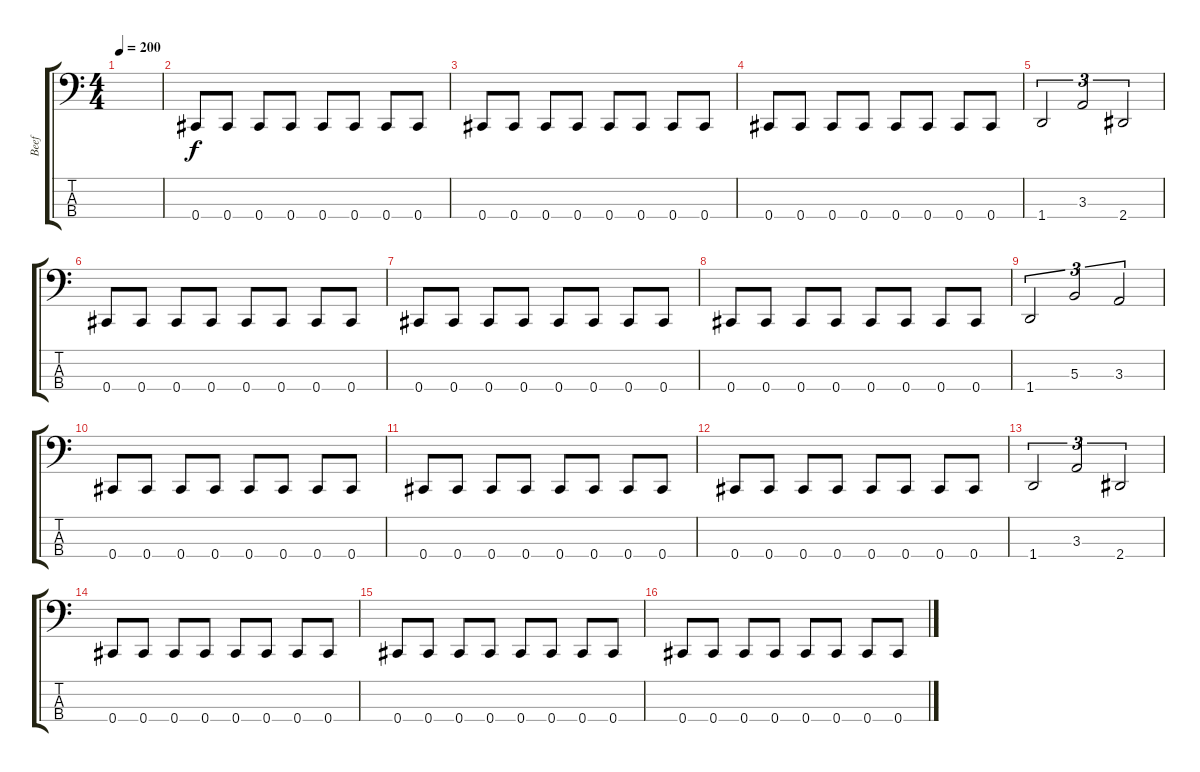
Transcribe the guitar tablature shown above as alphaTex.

\track ("Beef" "Beef") {instrument electricbassfinger}
\staff {score tabs}
\tuning (E2 B1 Gb1 Db1) {hide}
\ts (4 4)
\tempo 200
\clef f4
\ks c
|
0.4.8 0.4.8 0.4.8 0.4.8 0.4.8 0.4.8 0.4.8 0.4.8 |
0.4.8 0.4.8 0.4.8 0.4.8 0.4.8 0.4.8 0.4.8 0.4.8 |
0.4.8 0.4.8 0.4.8 0.4.8 0.4.8 0.4.8 0.4.8 0.4.8 |
1.4.2{tu (3 2)} 3.3.2{tu (3 2)} 2.4.2{tu (3 2)} |
0.4.8 0.4.8 0.4.8 0.4.8 0.4.8 0.4.8 0.4.8 0.4.8 |
0.4.8 0.4.8 0.4.8 0.4.8 0.4.8 0.4.8 0.4.8 0.4.8 |
0.4.8 0.4.8 0.4.8 0.4.8 0.4.8 0.4.8 0.4.8 0.4.8 |
1.4.2{tu (3 2)} 5.3.2{tu (3 2)} 3.3.2{tu (3 2)} |
0.4.8 0.4.8 0.4.8 0.4.8 0.4.8 0.4.8 0.4.8 0.4.8 |
0.4.8 0.4.8 0.4.8 0.4.8 0.4.8 0.4.8 0.4.8 0.4.8 |
0.4.8 0.4.8 0.4.8 0.4.8 0.4.8 0.4.8 0.4.8 0.4.8 |
1.4.2{tu (3 2)} 3.3.2{tu (3 2)} 2.4.2{tu (3 2)} |
0.4.8 0.4.8 0.4.8 0.4.8 0.4.8 0.4.8 0.4.8 0.4.8 |
0.4.8 0.4.8 0.4.8 0.4.8 0.4.8 0.4.8 0.4.8 0.4.8 |
0.4.8 0.4.8 0.4.8 0.4.8 0.4.8 0.4.8 0.4.8 0.4.8
